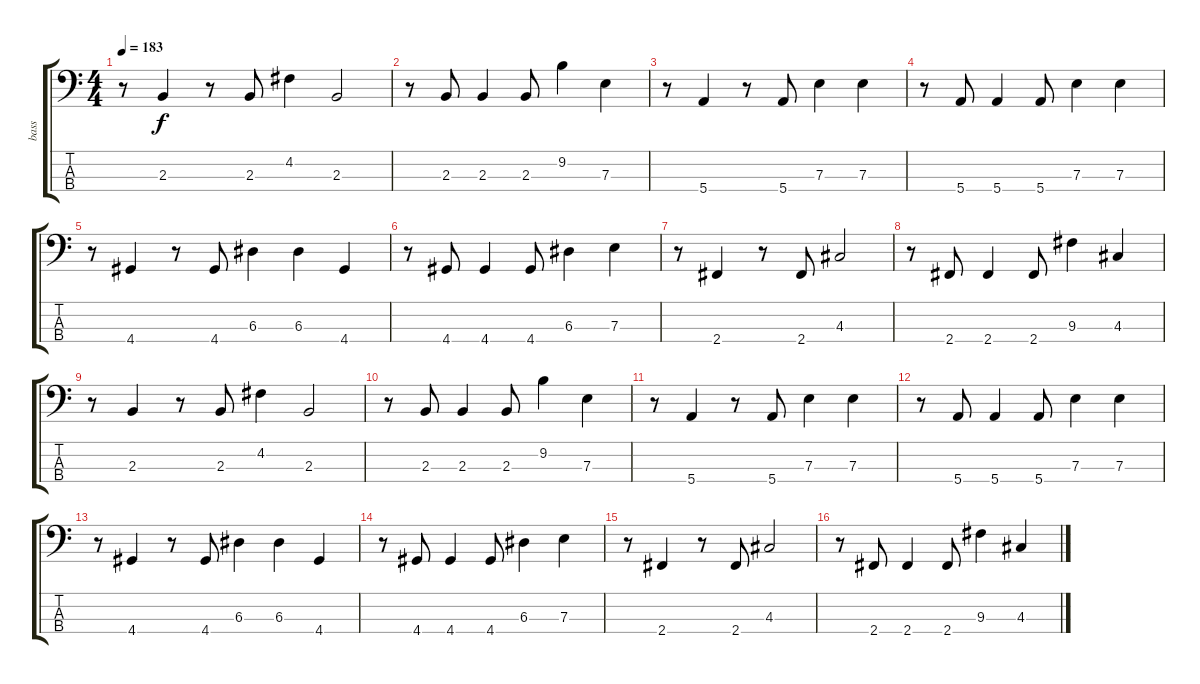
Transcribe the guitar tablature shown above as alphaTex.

\track ("bass" "bass") {instrument electricbassfinger}
\staff {score tabs}
\tuning (G2 D2 A1 E1) {hide}
\ts (4 4)
\tempo 183
\clef f4
\ks c
r.8{dy f} 2.3.4 r.8 2.3.8 4.2.4 2.3.2 |
r.8 2.3.8 2.3.4 2.3.8 9.2.4 7.3.4 |
r.8 5.4.4 r.8 5.4.8 7.3.4 7.3.4 |
r.8 5.4.8 5.4.4 5.4.8 7.3.4 7.3.4 |
r.8 4.4.4 r.8 4.4.8 6.3.4 6.3.4 4.4.4 |
r.8 4.4.8 4.4.4 4.4.8 6.3.4 7.3.4 |
r.8 2.4.4 r.8 2.4.8 4.3.2 |
r.8 2.4.8 2.4.4 2.4.8 9.3.4 4.3.4 |
r.8 2.3.4 r.8 2.3.8 4.2.4 2.3.2 |
r.8 2.3.8 2.3.4 2.3.8 9.2.4 7.3.4 |
r.8 5.4.4 r.8 5.4.8 7.3.4 7.3.4 |
r.8 5.4.8 5.4.4 5.4.8 7.3.4 7.3.4 |
r.8 4.4.4 r.8 4.4.8 6.3.4 6.3.4 4.4.4 |
r.8 4.4.8 4.4.4 4.4.8 6.3.4 7.3.4 |
r.8 2.4.4 r.8 2.4.8 4.3.2 |
r.8 2.4.8 2.4.4 2.4.8 9.3.4 4.3.4
